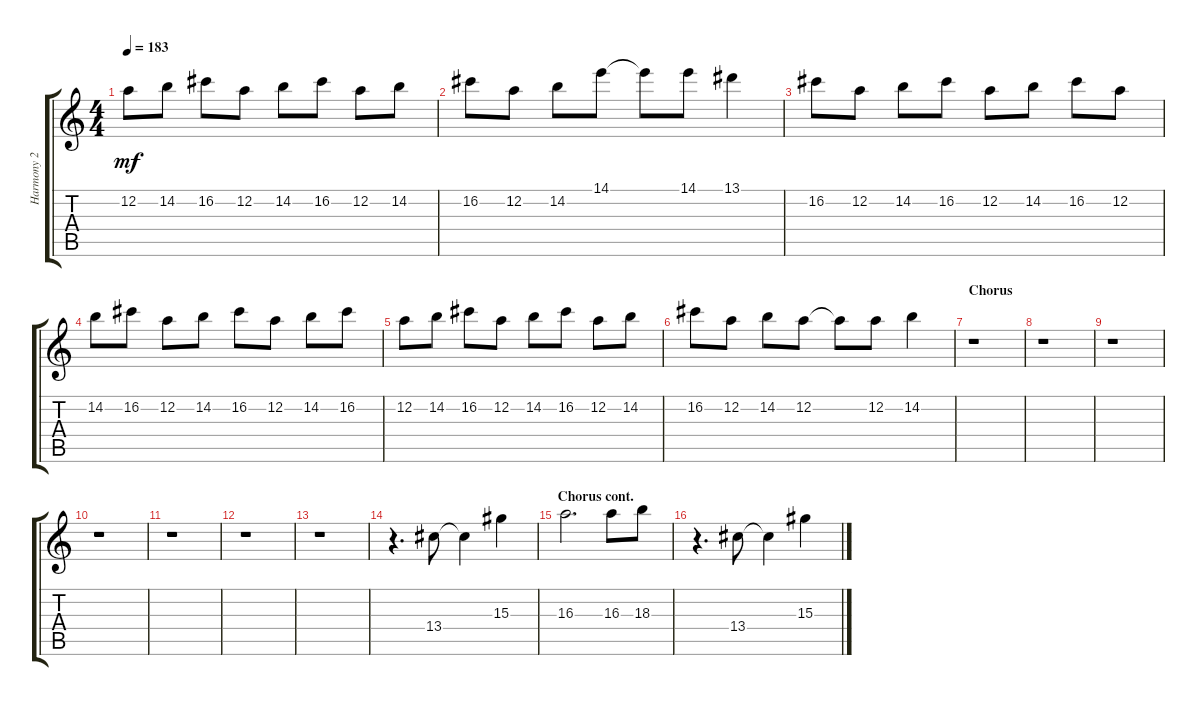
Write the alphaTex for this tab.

\track ("Harmony 2" "Harmony 2") {instrument overdrivenguitar}
\staff {score tabs}
\tuning (D4 A3 F3 C3 G2 C2) {hide}
\ts (4 4)
\tempo 183
\clef g2
\ks aminor
12.2.8{dy mf} 14.2.8 16.2.8 12.2.8 14.2.8 16.2.8 12.2.8 14.2.8 |
16.2.8 12.2.8 14.2.8 14.1.8 14.1{t}.8 14.1.8 13.1.4 |
16.2.8 12.2.8 14.2.8 16.2.8 12.2.8 14.2.8 16.2.8 12.2.8 |
14.2.8 16.2.8 12.2.8 14.2.8 16.2.8 12.2.8 14.2.8 16.2.8 |
12.2.8 14.2.8 16.2.8 12.2.8 14.2.8 16.2.8 12.2.8 14.2.8 |
16.2.8 12.2.8 14.2.8 12.2.8 12.2{t}.8 12.2.8 14.2.4 |
\section ("" "Chorus")
r.1 |
r.1 |
r.1 |
r.1 |
r.1 |
r.1 |
r.1 |
r.4{d} 13.4.8 13.4{t}.4 15.3.4 |
\section ("" "Chorus cont.")
16.3.2{d} 16.3.8 18.3.8 |
r.4{d} 13.4.8 13.4{t}.4 15.3.4
